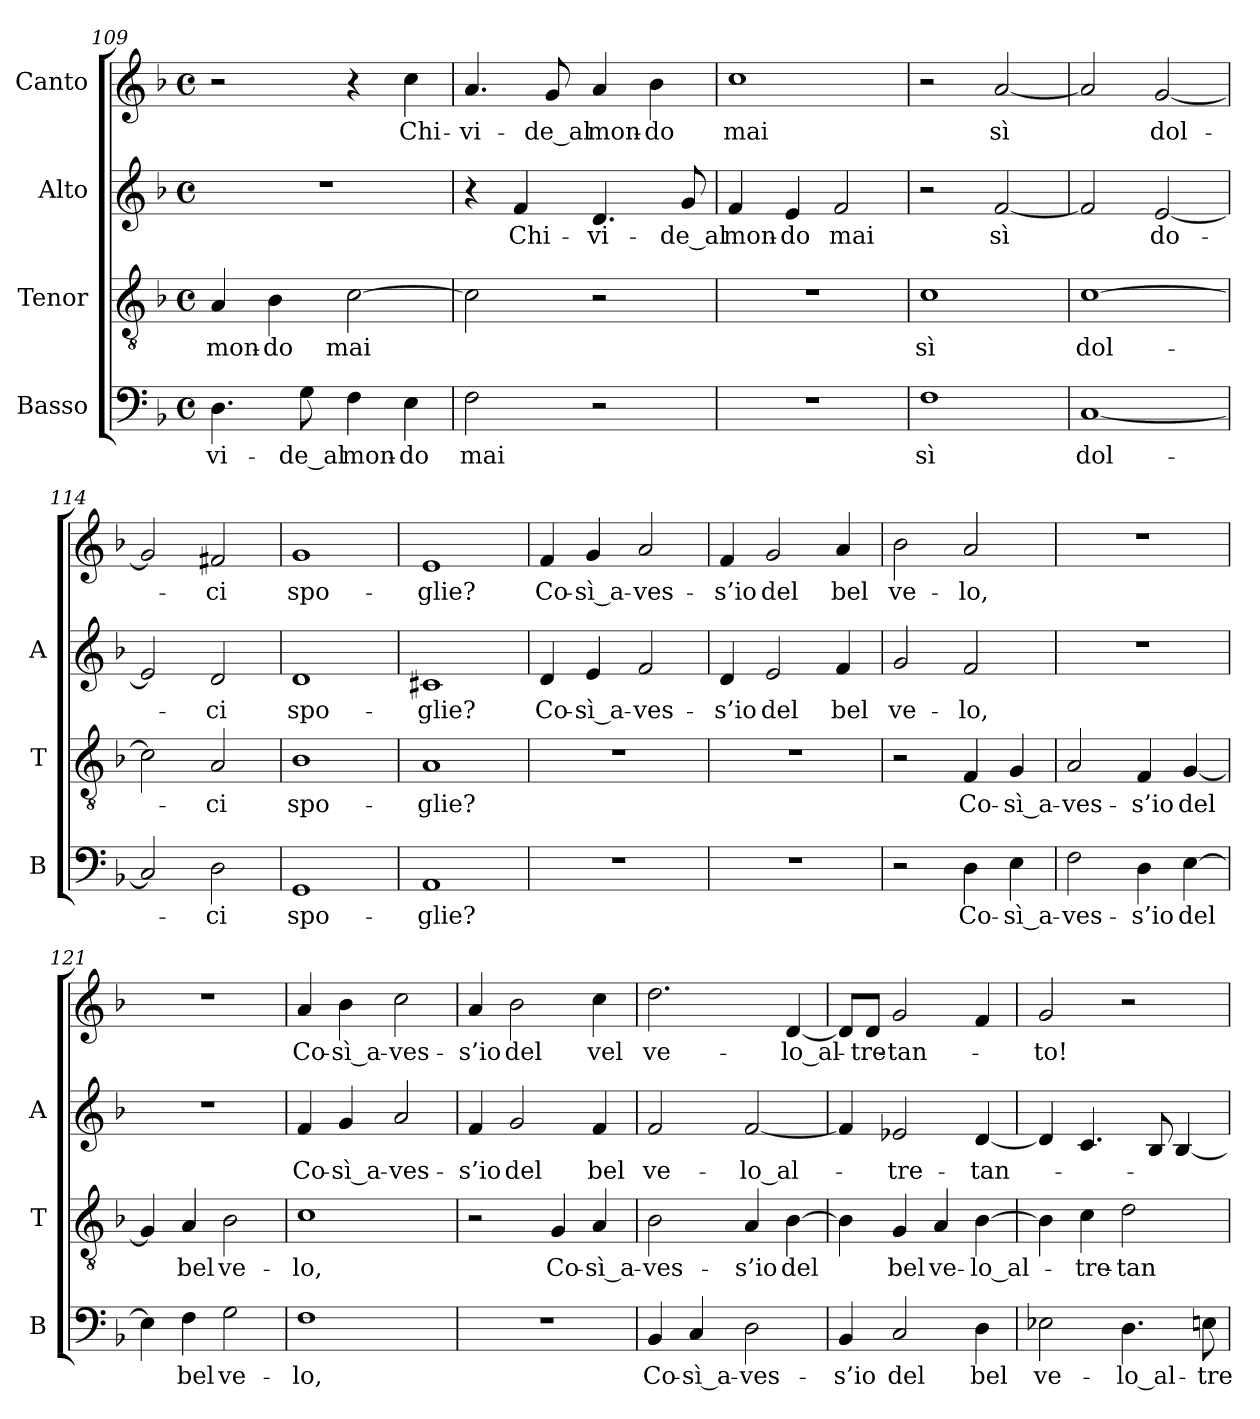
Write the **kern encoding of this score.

**kern	**text	**kern	**text	**kern	**text	**kern	**text
*part4	*part4	*part3	*part3	*part2	*part2	*part1	*part1
*staff4	*staff4	*staff3	*staff3	*staff2	*staff2	*staff1	*staff1
*I"Basso	*	*I"Tenor	*	*I"Alto	*	*I"Canto	*
*I'B	*	*I'T	*	*I'A	*	*	*
*clefF4	*	*clefGv2	*	*clefG2	*	*clefG2	*
*k[b-]	*	*k[b-]	*	*k[b-]	*	*k[b-]	*
*F:	*	*F:	*	*F:	*	*F:	*
*M4/4	*	*M4/4	*	*M4/4	*	*M4/4	*
*met(c)	*	*met(c)	*	*met(c)	*	*met(c)	*
=109	=109	=109	=109	=109	=109	=109	=109
4.D	vi-	4A	mon-	1r	.	2r	.
.	.	4B-	-do	.	.	.	.
8G	-de_al	.	.	.	.	.	.
4F	mon-	[2c	-mai	.	.	4r	.
4E	-do	.	.	.	.	4cc	Chi-
=110	=110	=110	=110	=110	=110	=110	=110
2F	-mai	2c]	.	4r	.	4.a	vi-
.	.	.	.	4f	Chi-	.	.
.	.	.	.	.	.	8g	-de_al
2r	.	2r	.	4.d	vi-	4a	mon-
.	.	.	.	.	.	4b-	-do
.	.	.	.	8g	-de_al	.	.
=111	=111	=111	=111	=111	=111	=111	=111
1r	.	1r	.	4f	mon-	1cc	-mai
.	.	.	.	4e	-do	.	.
.	.	.	.	2f	-mai	.	.
=112	=112	=112	=112	=112	=112	=112	=112
1F	-sì	1c	-sì	2r	.	2r	.
.	.	.	.	[2f	-sì	[2a	-sì
=113	=113	=113	=113	=113	=113	=113	=113
[1C	dol-	[1c	dol-	2f]	.	2a]	.
.	.	.	.	[2e	do-	[2g	dol-
=114	=114	=114	=114	=114	=114	=114	=114
2C]	.	2c]	.	2e]	.	2g]	.
2D	-ci	2A	-ci	2d	-ci	2f#X	-ci
=115	=115	=115	=115	=115	=115	=115	=115
1GG	spo-	1B-	spo-	1d	spo-	1g	spo-
=116	=116	=116	=116	=116	=116	=116	=116
1AA	-glie?	1A	-glie?	1c#X	-glie?	1e	-glie?
!!LO:PB:g=z
=117	=117	=117	=117	=117	=117	=117	=117
1r	.	1r	.	4d	Co-	4f	Co-
.	.	.	.	4e	sì_a-	4g	sì_a-
.	.	.	.	2f	ves-	2a	ves-
=118	=118	=118	=118	=118	=118	=118	=118
1r	.	1r	.	4d	-s’io	4f	-s’io
.	.	.	.	2e	-del	2g	-del
.	.	.	.	4f	-bel	4a	-bel
=119	=119	=119	=119	=119	=119	=119	=119
2r	.	2r	.	2g	ve-	2b-	ve-
4D	Co-	4F	Co-	2f	-lo,	2a	-lo,
4E	sì_a-	4G	sì_a-	.	.	.	.
=120	=120	=120	=120	=120	=120	=120	=120
2F	ves-	2A	ves-	1r	.	1r	.
4D	-s’io	4F	-s’io	.	.	.	.
[4E	-del	[4G	-del	.	.	.	.
=121	=121	=121	=121	=121	=121	=121	=121
4E]	.	4G]	.	1r	.	1r	.
4F	-bel	4A	-bel	.	.	.	.
2G	ve-	2B-	ve-	.	.	.	.
=122	=122	=122	=122	=122	=122	=122	=122
1F	-lo,	1c	-lo,	4f	Co-	4a	Co-
.	.	.	.	4g	sì_a-	4b-	sì_a-
.	.	.	.	2a	ves-	2cc	ves-
=123	=123	=123	=123	=123	=123	=123	=123
1r	.	2r	.	4f	-s’io	4a	-s’io
.	.	.	.	2g	-del	2b-	-del
.	.	4G	Co-	.	.	.	.
.	.	4A	sì_a-	4f	-bel	4cc	-vel
=124	=124	=124	=124	=124	=124	=124	=124
4BB-	Co-	2B-	ves-	2f	ve-	2.dd	ve-
4C	sì_a-	.	.	.	.	.	.
2D	ves-	4A	-s’io	[2f	lo_al-	.	.
.	.	[4B-	-del	.	.	[4d	lo_al-
=125	=125	=125	=125	=125	=125	=125	=125
4BB-	-s’io	4B-]	.	4f]	.	8dL]	.
.	.	.	.	.	.	8dJ	tre-
2C	-del	4G	-bel	2e-X	tre-	2g	tan-
.	.	4A	ve-	.	.	.	.
4D	-bel	[4B-	lo_al-	[4d	tan-	4f	.
=126	=126	=126	=126	=126	=126	=126	=126
2E-X	ve-	4B-]	.	4d]	.	2g	-to!
.	.	4c	tre-	4.c	.	.	.
4.D	lo_al-	2d	tan-	.	.	2r	.
.	.	.	.	8B-	.	.	.
.	.	.	.	[4B-	.	.	.
8E	tre-	.	.	.	.	.	.
=	=	=	=	=	=	=	=
*-	*-	*-	*-	*-	*-	*-	*-
